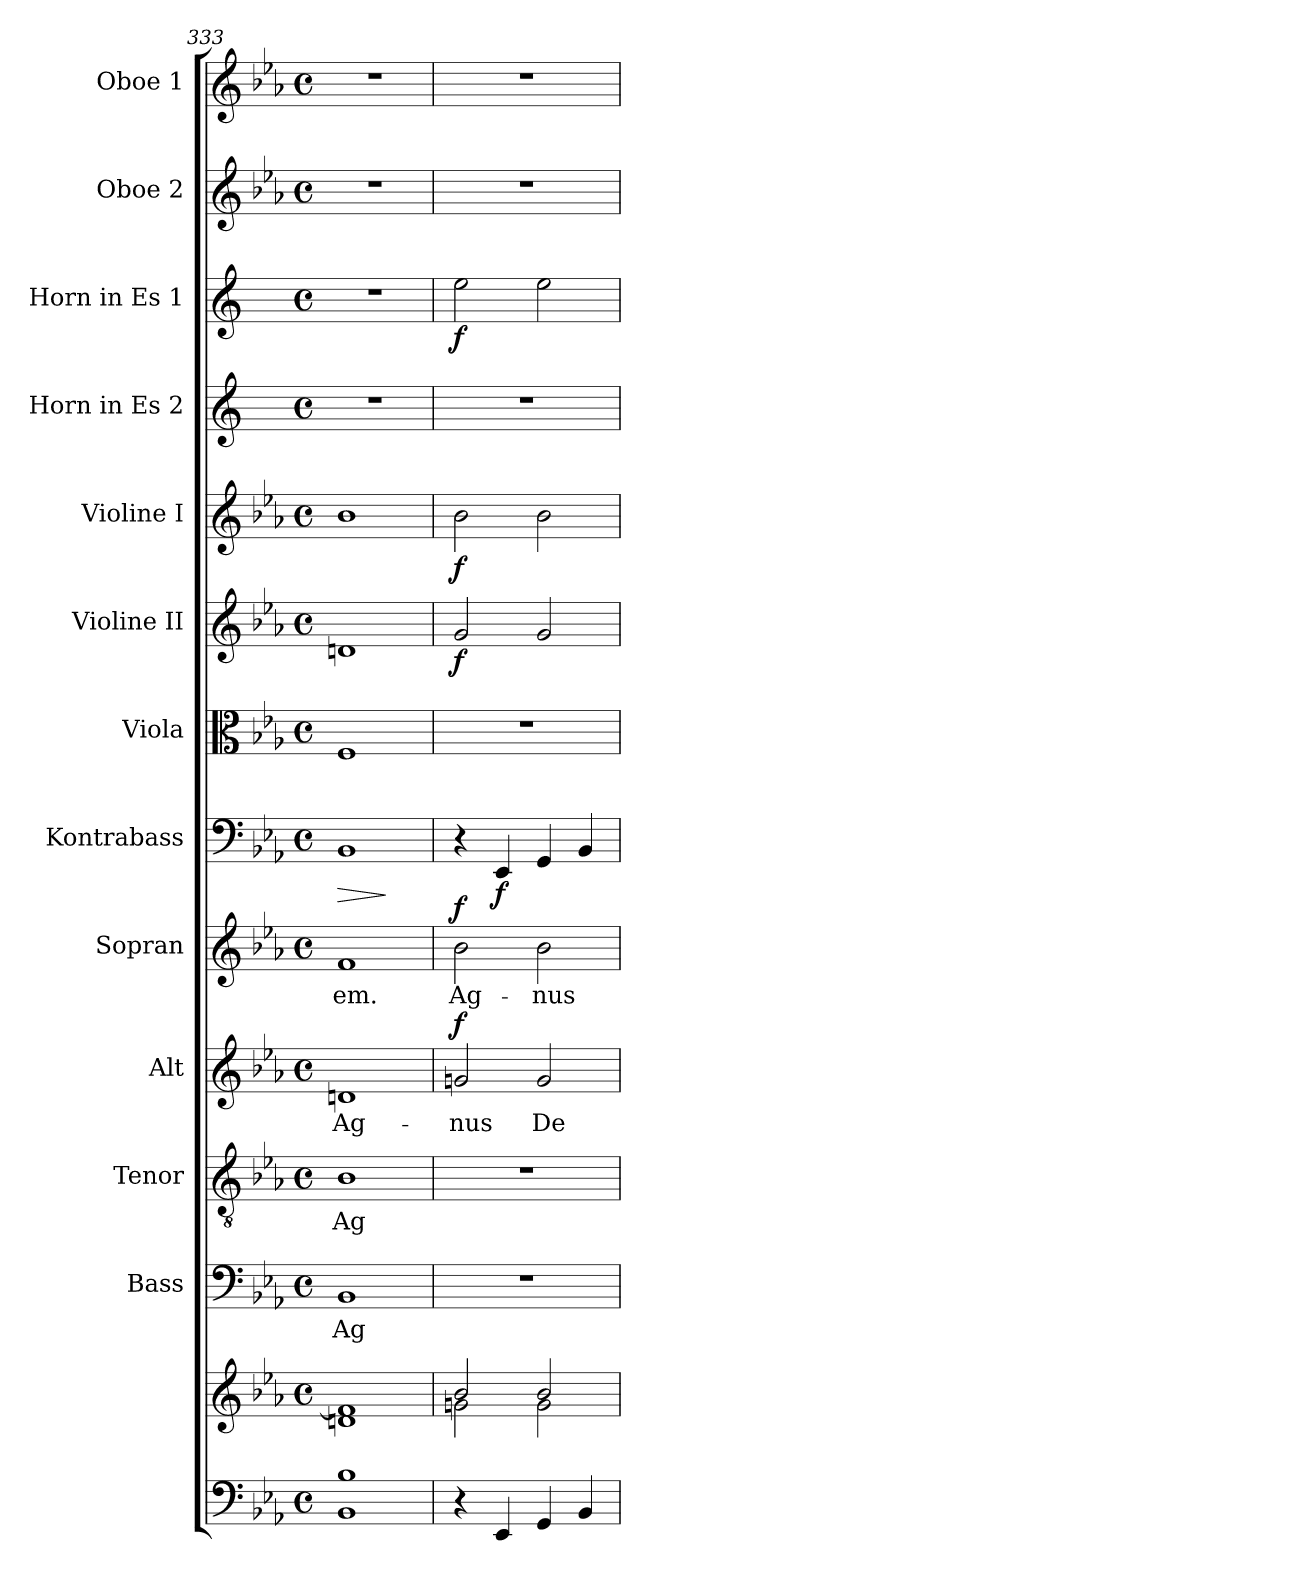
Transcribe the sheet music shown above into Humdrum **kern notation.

**kern	**kern	**kern	**text	**kern	**text	**kern	**text	**dynam	**kern	**text	**dynam	**kern	**dynam	**kern	**kern	**dynam	**kern	**dynam	**kern	**kern	**dynam	**kern	**kern
*part13	*part13	*part12	*part12	*part11	*part11	*part10	*part10	*part10	*part9	*part9	*part9	*part8	*part8	*part7	*part6	*part6	*part5	*part5	*part4	*part3	*part3	*part2	*part1
*staff14	*staff13	*staff12	*staff12	*staff11	*staff11	*staff10	*staff10	*staff10	*staff9	*staff9	*staff9	*staff8	*staff8	*staff7	*staff6	*staff6	*staff5	*staff5	*staff4	*staff3	*staff3	*staff2	*staff1
*	*	*I"Bass	*	*I"Tenor	*	*I"Alt	*	*	*I"Sopran	*	*	*I"Kontrabass	*	*I"Viola	*I"Violine II	*	*I"Violine I	*	*I"Horn in Es 2	*I"Horn in Es 1	*	*I"Oboe 2	*I"Oboe 1
*	*	*I'B.	*	*I'T.	*	*I'A.	*	*	*I'S.	*	*	*I'Kb.	*	*I'Vla.	*I'Vl. II	*	*I'Vl. I	*	*I'Hr. 2	*I'Hr. 1	*	*I'Ob. 2	*I'Ob. 1
!!LO:PB:g=z
*clefF4	*clefG2	*clefF4	*	*clefGv2	*	*clefG2	*	*	*clefG2	*	*	*clefF4	*	*clefC3	*clefG2	*	*clefG2	*	*clefG2	*clefG2	*	*clefG2	*clefG2
*	*	*	*	*	*	*	*	*	*	*	*	*ITrd7c12	*	*	*	*	*	*	*ITrd5c9	*ITrd5c9	*	*	*
*k[b-e-a-]	*k[b-e-a-]	*k[b-e-a-]	*	*k[b-e-a-]	*	*k[b-e-a-]	*	*	*k[b-e-a-]	*	*	*k[b-e-a-]	*	*k[b-e-a-]	*k[b-e-a-]	*	*k[b-e-a-]	*	*k[b-e-a-]	*k[b-e-a-]	*	*k[b-e-a-]	*k[b-e-a-]
*E-:	*E-:	*E-:	*	*E-:	*	*E-:	*	*	*E-:	*	*	*E-:	*	*E-:	*E-:	*	*E-:	*	*E-:	*E-:	*	*E-:	*E-:
*M4/4	*M4/4	*M4/4	*	*M4/4	*	*M4/4	*	*	*M4/4	*	*	*M4/4	*	*M4/4	*M4/4	*	*M4/4	*	*M4/4	*M4/4	*	*M4/4	*M4/4
*met(c)	*met(c)	*met(c)	*	*met(c)	*	*met(c)	*	*	*met(c)	*	*	*met(c)	*	*met(c)	*met(c)	*	*met(c)	*	*met(c)	*met(c)	*	*met(c)	*met(c)
=333	=333	=333	=333	=333	=333	=333	=333	=333	=333	=333	=333	=333	=333	=333	=333	=333	=333	=333	=333	=333	=333	=333	=333
*^	*^	*	*	*	*	*	*	*	*	*	*	*	*	*	*	*	*	*	*	*	*	*	*
!	!	!	!	!	!LO:LY:b	!	!LO:LY:b	!	!LO:LY:b	!	!	!LO:LY:b	!	!	!LO:HP:b	!	!	!	!	!	!	!	!	!	!
1B-	1BB-	1f]	1dn	1BB-	Ag-	1B-	Ag-	1dn	Ag-	.	1f	-em.	.	1BBB-	>	1F	1dn	.	1b-	.	1r	1r	.	1r	1r
*v	*v	*	*	*	*	*	*	*	*	*	*	*	*	*	*	*	*	*	*	*	*	*	*	*	*
*	*v	*v	*	*	*	*	*	*	*	*	*	*	*	*	*	*	*	*	*	*	*	*	*	*
.	.	.	.	.	.	.	.	.	.	.	.	.	]	.	.	.	.	.	.	.	.	.	.
=334	=334	=334	=334	=334	=334	=334	=334	=334	=334	=334	=334	=334	=334	=334	=334	=334	=334	=334	=334	=334	=334	=334	=334
*	*^	*	*	*	*	*	*	*	*	*	*	*	*	*	*	*	*	*	*	*	*	*	*
!	!	!	!	!	!	!	!	!LO:LY:b	!LO:DY:a	!	!LO:LY:b	!LO:DY:a	!	!	!	!	!LO:DY:b	!	!LO:DY:b	!	!	!LO:DY:b	!	!
4r	2b-/	2gn\	1r	.	1r	.	2gn/	-nus	f	2b-\	Ag-	f	4r	.	1r	2g/	f	2b-\	f	1r	2g\	f	1r	1r
!	!	!	!	!	!	!	!	!	!	!	!	!	!	!LO:DY:b	!	!	!	!	!	!	!	!	!	!
4EE-/	.	.	.	.	.	.	.	.	.	.	.	.	4EEE-/	f	.	.	.	.	.	.	.	.	.	.
!	!	!	!	!	!	!	!	!LO:LY:b	!	!	!LO:LY:b	!	!	!	!	!	!	!	!	!	!	!	!	!
4GG/	2b-/	2g\	.	.	.	.	2g/	De-	.	2b-\	-nus	.	4GGG/	.	.	2g/	.	2b-\	.	.	2g\	.	.	.
4BB-/	.	.	.	.	.	.	.	.	.	.	.	.	4BBB-/	.	.	.	.	.	.	.	.	.	.	.
*	*v	*v	*	*	*	*	*	*	*	*	*	*	*	*	*	*	*	*	*	*	*	*	*	*
=	=	=	=	=	=	=	=	=	=	=	=	=	=	=	=	=	=	=	=	=	=	=	=
*-	*-	*-	*-	*-	*-	*-	*-	*-	*-	*-	*-	*-	*-	*-	*-	*-	*-	*-	*-	*-	*-	*-	*-
